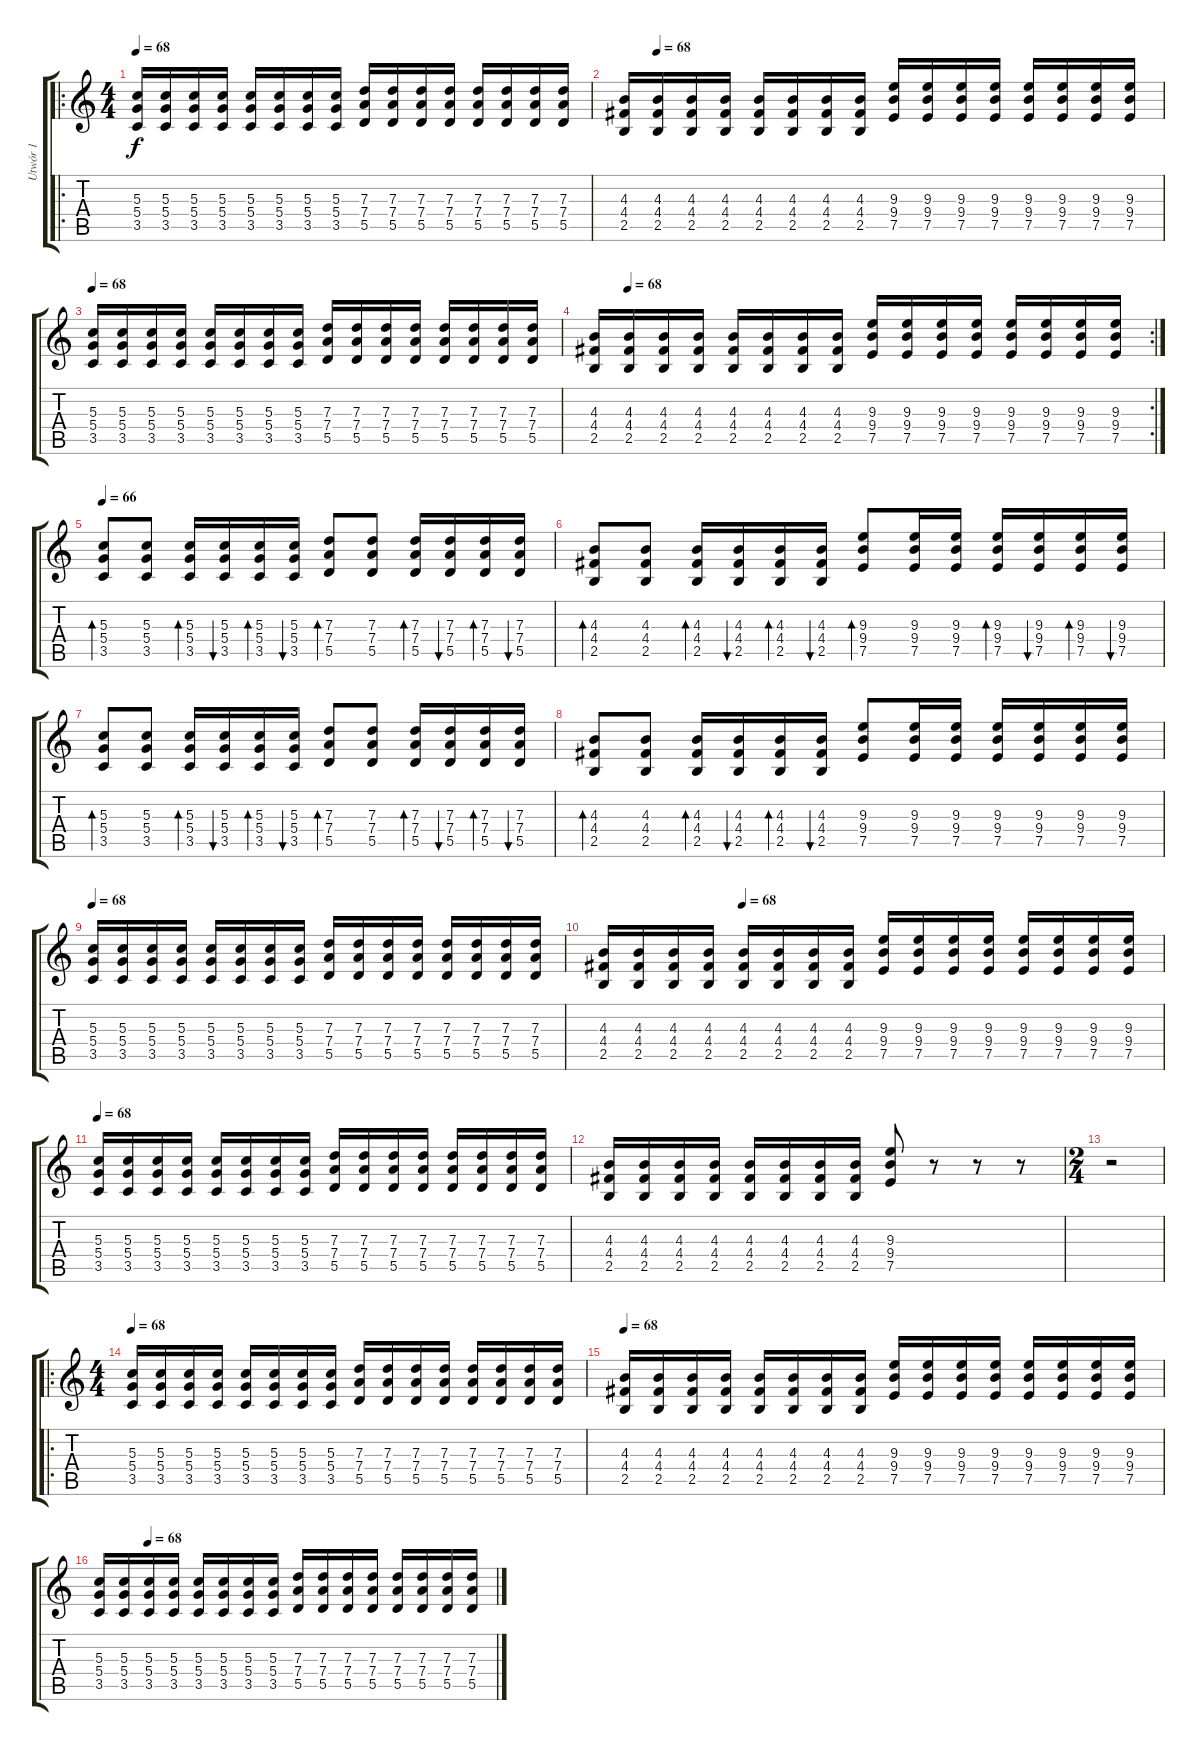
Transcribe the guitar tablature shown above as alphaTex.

\track ("Utwór 1" "Utwór 1") {instrument distortionguitar}
\staff {score tabs}
\tuning (E4 B3 G3 D3 A2 E2) {hide}
\ro
\ts (4 4)
\tempo 68
\clef g2
\ks c
(5.3 5.4 3.5).16{dy f instrument distortionguitar} (5.3 5.4 3.5).16 (5.3 5.4 3.5).16 (5.3 5.4 3.5).16 (5.3 5.4 3.5).16 (5.3 5.4 3.5).16 (5.3 5.4 3.5).16 (5.3 5.4 3.5).16 (7.3 7.4 5.5).16 (7.3 7.4 5.5).16 (7.3 7.4 5.5).16 (7.3 7.4 5.5).16 (7.3 7.4 5.5).16 (7.3 7.4 5.5).16 (7.3 7.4 5.5).16 (7.3 7.4 5.5).16 |
\tempo (68 0.0625)
(4.3 4.4 2.5).16 (4.3 4.4 2.5).16 (4.3 4.4 2.5).16 (4.3 4.4 2.5).16 (4.3 4.4 2.5).16 (4.3 4.4 2.5).16 (4.3 4.4 2.5).16 (4.3 4.4 2.5).16 (9.3 9.4 7.5).16 (9.3 9.4 7.5).16 (9.3 9.4 7.5).16 (9.3 9.4 7.5).16 (9.3 9.4 7.5).16 (9.3 9.4 7.5).16 (9.3 9.4 7.5).16 (9.3 9.4 7.5).16 |
\tempo 68
(5.3 5.4 3.5).16{instrument distortionguitar} (5.3 5.4 3.5).16 (5.3 5.4 3.5).16 (5.3 5.4 3.5).16 (5.3 5.4 3.5).16 (5.3 5.4 3.5).16 (5.3 5.4 3.5).16 (5.3 5.4 3.5).16 (7.3 7.4 5.5).16 (7.3 7.4 5.5).16 (7.3 7.4 5.5).16 (7.3 7.4 5.5).16 (7.3 7.4 5.5).16 (7.3 7.4 5.5).16 (7.3 7.4 5.5).16 (7.3 7.4 5.5).16 |
\rc 2
\tempo (68 0.0625)
(4.3 4.4 2.5).16 (4.3 4.4 2.5).16 (4.3 4.4 2.5).16 (4.3 4.4 2.5).16 (4.3 4.4 2.5).16 (4.3 4.4 2.5).16 (4.3 4.4 2.5).16 (4.3 4.4 2.5).16 (9.3 9.4 7.5).16 (9.3 9.4 7.5).16 (9.3 9.4 7.5).16 (9.3 9.4 7.5).16 (9.3 9.4 7.5).16 (9.3 9.4 7.5).16 (9.3 9.4 7.5).16 (9.3 9.4 7.5).16 |
\tempo 66
(5.3 5.4 3.5).8{bd 60 instrument electricguitarclean} (5.3 5.4 3.5).8 (5.3 5.4 3.5).16{bd 60} (5.3 5.4 3.5).16{bu 60} (5.3 5.4 3.5).16{bd 60} (5.3 5.4 3.5).16{bu 60} (7.3 7.4 5.5).8{bd 60} (7.3 7.4 5.5).8 (7.3 7.4 5.5).16{bd 60} (7.3 7.4 5.5).16{bu 60} (7.3 7.4 5.5).16{bd 60} (7.3 7.4 5.5).16{bu 60} |
(4.3 4.4 2.5).8{bd 60 instrument electricguitarclean} (4.3 4.4 2.5).8 (4.3 4.4 2.5).16{bd 60} (4.3 4.4 2.5).16{bu 60} (4.3 4.4 2.5).16{bd 60} (4.3 4.4 2.5).16{bu 60} (9.3 9.4 7.5).8{bd 60} (9.3 9.4 7.5).16 (9.3 9.4 7.5).16 (9.3 9.4 7.5).16{bd 60} (9.3 9.4 7.5).16{bu 60} (9.3 9.4 7.5).16{bd 60} (9.3 9.4 7.5).16{bu 60} |
(5.3 5.4 3.5).8{bd 60 instrument electricguitarclean} (5.3 5.4 3.5).8 (5.3 5.4 3.5).16{bd 60} (5.3 5.4 3.5).16{bu 60} (5.3 5.4 3.5).16{bd 60} (5.3 5.4 3.5).16{bu 60} (7.3 7.4 5.5).8{bd 60} (7.3 7.4 5.5).8 (7.3 7.4 5.5).16{bd 60} (7.3 7.4 5.5).16{bu 60} (7.3 7.4 5.5).16{bd 60} (7.3 7.4 5.5).16{bu 60} |
(4.3 4.4 2.5).8{bd 60 instrument electricguitarclean} (4.3 4.4 2.5).8 (4.3 4.4 2.5).16{bd 60} (4.3 4.4 2.5).16{bu 60} (4.3 4.4 2.5).16{bd 60} (4.3 4.4 2.5).16{bu 60} (9.3 9.4 7.5).8{instrument distortionguitar} (9.3 9.4 7.5).16 (9.3 9.4 7.5).16 (9.3 9.4 7.5).16 (9.3 9.4 7.5).16 (9.3 9.4 7.5).16 (9.3 9.4 7.5).16 |
\tempo 68
(5.3 5.4 3.5).16{instrument distortionguitar} (5.3 5.4 3.5).16 (5.3 5.4 3.5).16 (5.3 5.4 3.5).16 (5.3 5.4 3.5).16 (5.3 5.4 3.5).16 (5.3 5.4 3.5).16 (5.3 5.4 3.5).16 (7.3 7.4 5.5).16 (7.3 7.4 5.5).16 (7.3 7.4 5.5).16 (7.3 7.4 5.5).16 (7.3 7.4 5.5).16 (7.3 7.4 5.5).16 (7.3 7.4 5.5).16 (7.3 7.4 5.5).16 |
\tempo (68 0.25)
(4.3 4.4 2.5).16 (4.3 4.4 2.5).16 (4.3 4.4 2.5).16 (4.3 4.4 2.5).16 (4.3 4.4 2.5).16 (4.3 4.4 2.5).16 (4.3 4.4 2.5).16 (4.3 4.4 2.5).16 (9.3 9.4 7.5).16 (9.3 9.4 7.5).16 (9.3 9.4 7.5).16 (9.3 9.4 7.5).16 (9.3 9.4 7.5).16 (9.3 9.4 7.5).16 (9.3 9.4 7.5).16 (9.3 9.4 7.5).16 |
\tempo 68
(5.3 5.4 3.5).16{instrument distortionguitar} (5.3 5.4 3.5).16 (5.3 5.4 3.5).16 (5.3 5.4 3.5).16 (5.3 5.4 3.5).16 (5.3 5.4 3.5).16 (5.3 5.4 3.5).16 (5.3 5.4 3.5).16 (7.3 7.4 5.5).16 (7.3 7.4 5.5).16 (7.3 7.4 5.5).16 (7.3 7.4 5.5).16 (7.3 7.4 5.5).16 (7.3 7.4 5.5).16 (7.3 7.4 5.5).16 (7.3 7.4 5.5).16 |
(4.3 4.4 2.5).16 (4.3 4.4 2.5).16 (4.3 4.4 2.5).16 (4.3 4.4 2.5).16 (4.3 4.4 2.5).16 (4.3 4.4 2.5).16 (4.3 4.4 2.5).16 (4.3 4.4 2.5).16 (9.3 9.4 7.5).8 r.8 r.8 r.8 |
\ts (2 4)
r.2 |
\ro
\ts (4 4)
\tempo 68
(5.3 5.4 3.5).16{instrument distortionguitar} (5.3 5.4 3.5).16 (5.3 5.4 3.5).16 (5.3 5.4 3.5).16 (5.3 5.4 3.5).16 (5.3 5.4 3.5).16 (5.3 5.4 3.5).16 (5.3 5.4 3.5).16 (7.3 7.4 5.5).16 (7.3 7.4 5.5).16 (7.3 7.4 5.5).16 (7.3 7.4 5.5).16 (7.3 7.4 5.5).16 (7.3 7.4 5.5).16 (7.3 7.4 5.5).16 (7.3 7.4 5.5).16 |
\tempo 68
(4.3 4.4 2.5).16 (4.3 4.4 2.5).16 (4.3 4.4 2.5).16 (4.3 4.4 2.5).16 (4.3 4.4 2.5).16 (4.3 4.4 2.5).16 (4.3 4.4 2.5).16 (4.3 4.4 2.5).16 (9.3 9.4 7.5).16 (9.3 9.4 7.5).16 (9.3 9.4 7.5).16 (9.3 9.4 7.5).16 (9.3 9.4 7.5).16 (9.3 9.4 7.5).16 (9.3 9.4 7.5).16 (9.3 9.4 7.5).16 |
\tempo (68 0.125)
(5.3 5.4 3.5).16{instrument distortionguitar} (5.3 5.4 3.5).16 (5.3 5.4 3.5).16 (5.3 5.4 3.5).16 (5.3 5.4 3.5).16 (5.3 5.4 3.5).16 (5.3 5.4 3.5).16 (5.3 5.4 3.5).16 (7.3 7.4 5.5).16 (7.3 7.4 5.5).16 (7.3 7.4 5.5).16 (7.3 7.4 5.5).16 (7.3 7.4 5.5).16 (7.3 7.4 5.5).16 (7.3 7.4 5.5).16 (7.3 7.4 5.5).16
